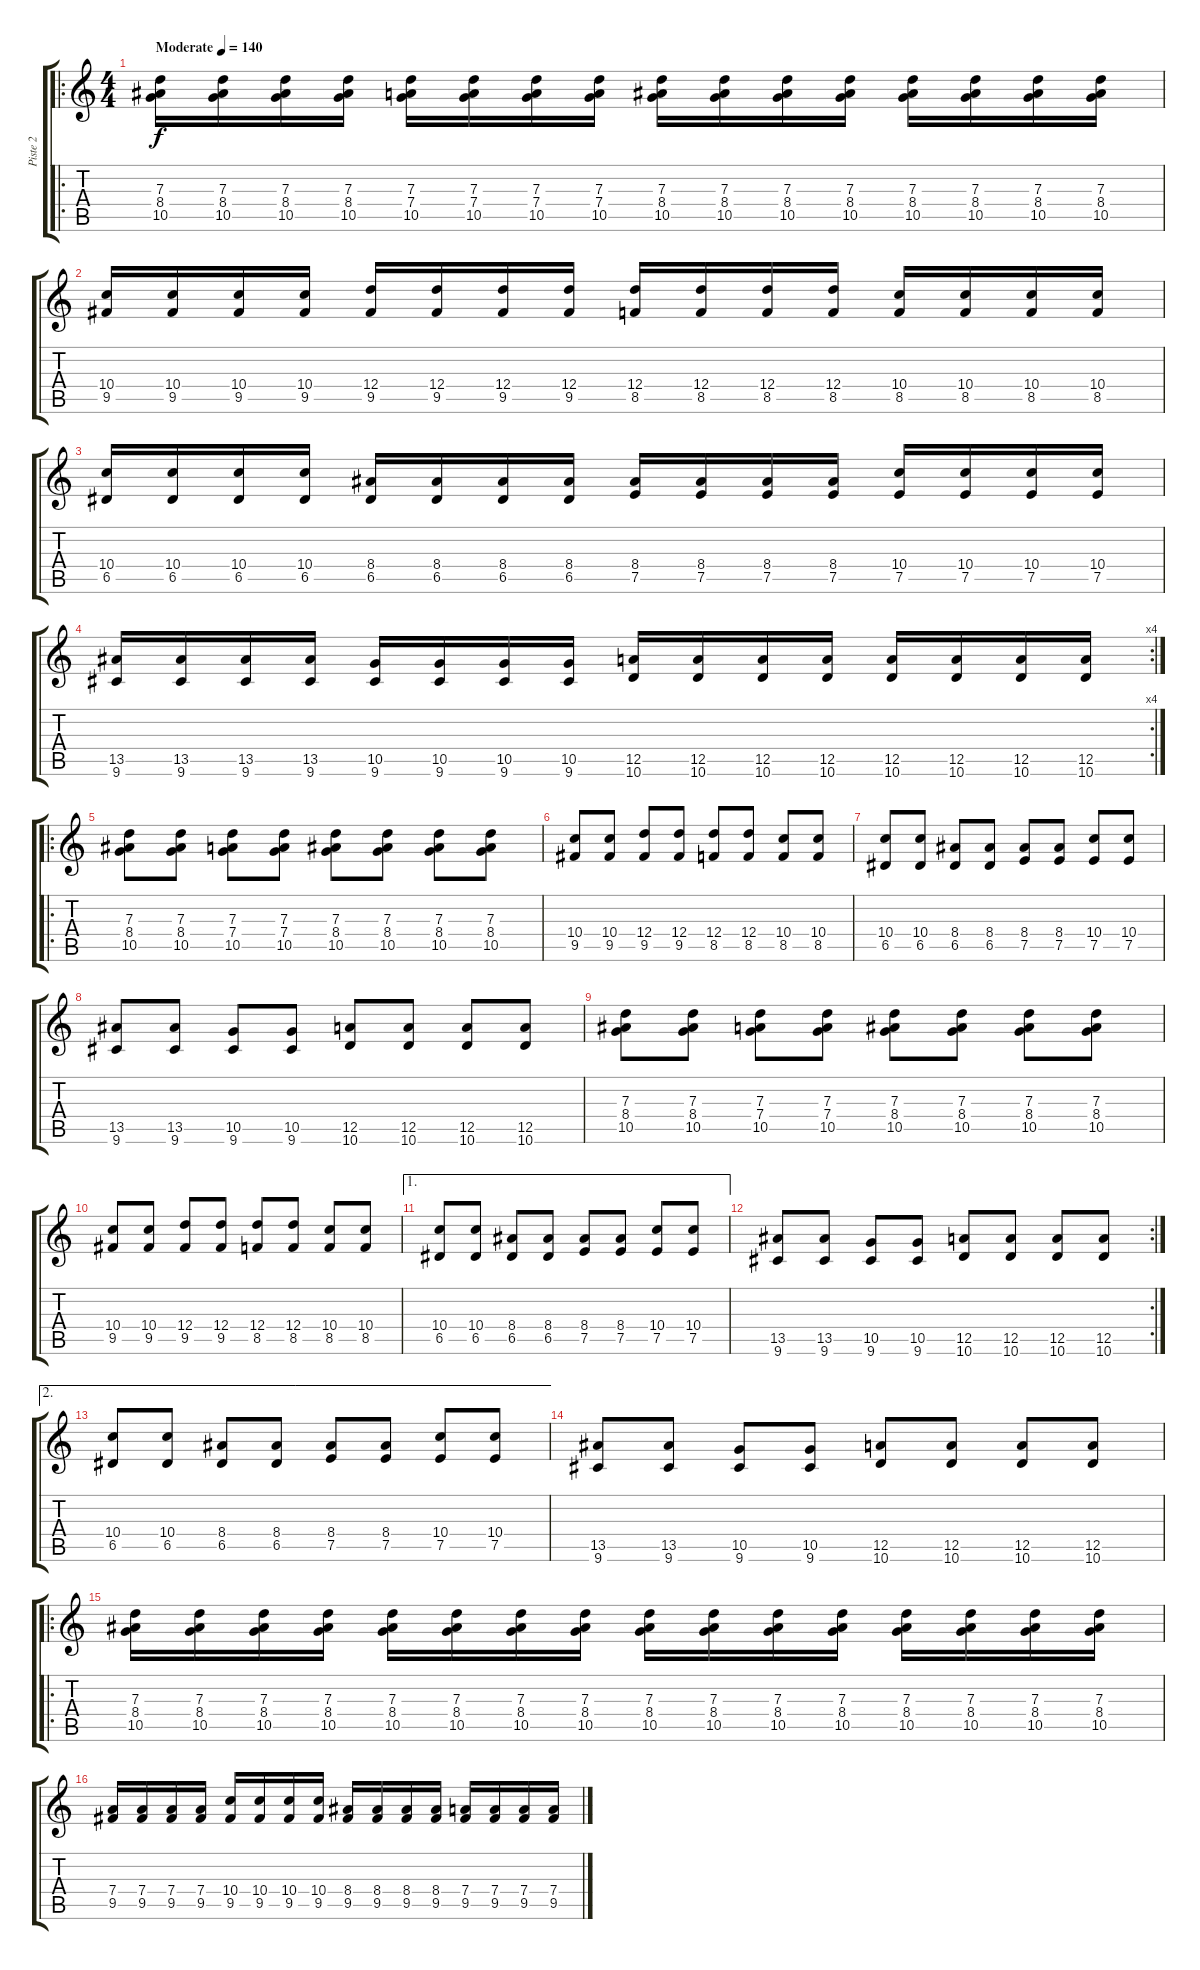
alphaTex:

\track ("Piste 2" "Piste 2") {instrument distortionguitar}
\staff {score tabs}
\tuning (E4 B3 G3 D3 A2 E2) {hide}
\ro
\ts (4 4)
\tempo (140 "Moderate")
\clef g2
\ks c
(7.3 8.4 10.5).16{dy f instrument distortionguitar} (7.3 8.4 10.5).16 (7.3 8.4 10.5).16 (7.3 8.4 10.5).16 (7.3 7.4 10.5).16 (7.3 7.4 10.5).16 (7.3 7.4 10.5).16 (7.3 7.4 10.5).16 (7.3 8.4 10.5).16 (7.3 8.4 10.5).16 (7.3 8.4 10.5).16 (7.3 8.4 10.5).16 (7.3 8.4 10.5).16 (7.3 8.4 10.5).16 (7.3 8.4 10.5).16 (7.3 8.4 10.5).16 |
(10.4 9.5).16 (10.4 9.5).16 (10.4 9.5).16 (10.4 9.5).16 (12.4 9.5).16 (12.4 9.5).16 (12.4 9.5).16 (12.4 9.5).16 (12.4 8.5).16 (12.4 8.5).16 (12.4 8.5).16 (12.4 8.5).16 (10.4 8.5).16 (10.4 8.5).16 (10.4 8.5).16 (10.4 8.5).16 |
(10.4 6.5).16 (10.4 6.5).16 (10.4 6.5).16 (10.4 6.5).16 (8.4 6.5).16 (8.4 6.5).16 (8.4 6.5).16 (8.4 6.5).16 (8.4 7.5).16 (8.4 7.5).16 (8.4 7.5).16 (8.4 7.5).16 (10.4 7.5).16 (10.4 7.5).16 (10.4 7.5).16 (10.4 7.5).16 |
\rc 4
(13.5 9.6).16 (13.5 9.6).16 (13.5 9.6).16 (13.5 9.6).16 (10.5 9.6).16 (10.5 9.6).16 (10.5 9.6).16 (10.5 9.6).16 (12.5 10.6).16 (12.5 10.6).16 (12.5 10.6).16 (12.5 10.6).16 (12.5 10.6).16 (12.5 10.6).16 (12.5 10.6).16 (12.5 10.6).16 |
\ro
(7.3 8.4 10.5).8 (7.3 8.4 10.5).8 (7.3 7.4 10.5).8 (7.3 7.4 10.5).8 (7.3 8.4 10.5).8 (7.3 8.4 10.5).8 (7.3 8.4 10.5).8 (7.3 8.4 10.5).8 |
(10.4 9.5).8 (10.4 9.5).8 (12.4 9.5).8 (12.4 9.5).8 (12.4 8.5).8 (12.4 8.5).8 (10.4 8.5).8 (10.4 8.5).8 |
(10.4 6.5).8 (10.4 6.5).8 (8.4 6.5).8 (8.4 6.5).8 (8.4 7.5).8 (8.4 7.5).8 (10.4 7.5).8 (10.4 7.5).8 |
(13.5 9.6).8 (13.5 9.6).8 (10.5 9.6).8 (10.5 9.6).8 (12.5 10.6).8 (12.5 10.6).8 (12.5 10.6).8 (12.5 10.6).8 |
(7.3 8.4 10.5).8 (7.3 8.4 10.5).8 (7.3 7.4 10.5).8 (7.3 7.4 10.5).8 (7.3 8.4 10.5).8 (7.3 8.4 10.5).8 (7.3 8.4 10.5).8 (7.3 8.4 10.5).8 |
(10.4 9.5).8 (10.4 9.5).8 (12.4 9.5).8 (12.4 9.5).8 (12.4 8.5).8 (12.4 8.5).8 (10.4 8.5).8 (10.4 8.5).8 |
\ae 1
(10.4 6.5).8 (10.4 6.5).8 (8.4 6.5).8 (8.4 6.5).8 (8.4 7.5).8 (8.4 7.5).8 (10.4 7.5).8 (10.4 7.5).8 |
\rc 2
(13.5 9.6).8 (13.5 9.6).8 (10.5 9.6).8 (10.5 9.6).8 (12.5 10.6).8 (12.5 10.6).8 (12.5 10.6).8 (12.5 10.6).8 |
\ae 2
(10.4 6.5).8 (10.4 6.5).8 (8.4 6.5).8 (8.4 6.5).8 (8.4 7.5).8 (8.4 7.5).8 (10.4 7.5).8 (10.4 7.5).8 |
(13.5 9.6).8 (13.5 9.6).8 (10.5 9.6).8 (10.5 9.6).8 (12.5 10.6).8 (12.5 10.6).8 (12.5 10.6).8 (12.5 10.6).8 |
\ro
(7.3 8.4 10.5).16 (7.3 8.4 10.5).16 (7.3 8.4 10.5).16 (7.3 8.4 10.5).16 (7.3 8.4 10.5).16 (7.3 8.4 10.5).16 (7.3 8.4 10.5).16 (7.3 8.4 10.5).16 (7.3 8.4 10.5).16 (7.3 8.4 10.5).16 (7.3 8.4 10.5).16 (7.3 8.4 10.5).16 (7.3 8.4 10.5).16 (7.3 8.4 10.5).16 (7.3 8.4 10.5).16 (7.3 8.4 10.5).16 |
(7.4 9.5).16 (7.4 9.5).16 (7.4 9.5).16 (7.4 9.5).16 (10.4 9.5).16 (10.4 9.5).16 (10.4 9.5).16 (10.4 9.5).16 (8.4 9.5).16 (8.4 9.5).16 (8.4 9.5).16 (8.4 9.5).16 (7.4 9.5).16 (7.4 9.5).16 (7.4 9.5).16 (7.4 9.5).16
